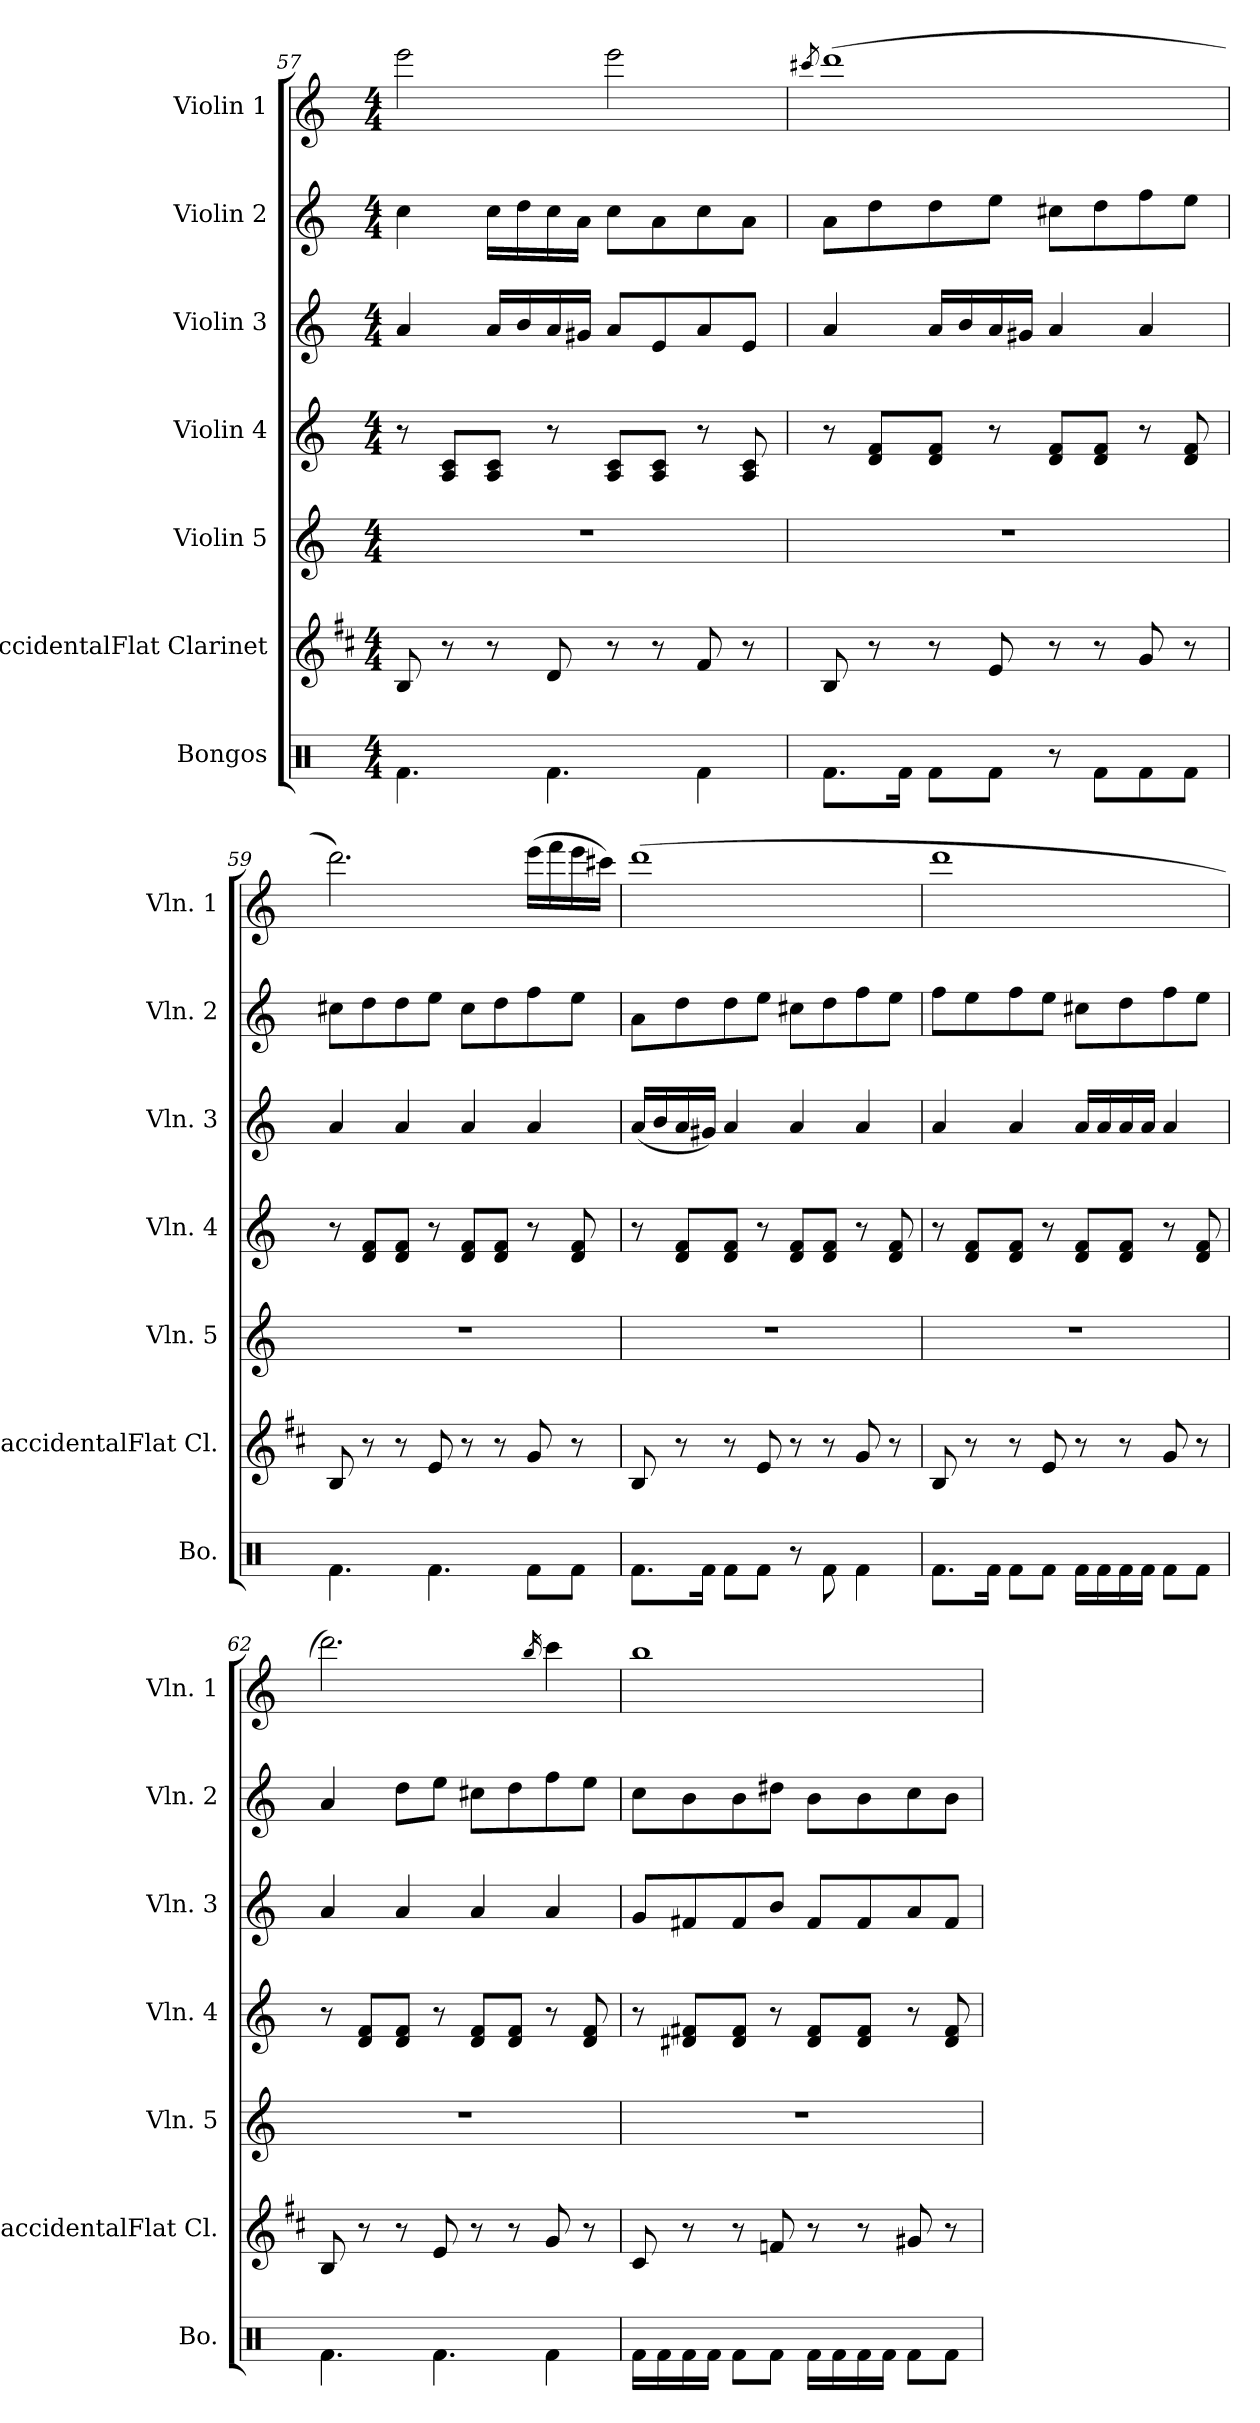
**kern	**kern	**kern	**kern	**kern	**kern	**kern
*part7	*part6	*part5	*part4	*part3	*part2	*part1
*staff7	*staff6	*staff5	*staff4	*staff3	*staff2	*staff1
*I"Bongos	*I"BaccidentalFlat Clarinet	*I"Violin 5	*I"Violin 4	*I"Violin 3	*I"Violin 2	*I"Violin 1
*I'Bo.	*I'BaccidentalFlat Cl.	*I'Vln. 5	*I'Vln. 4	*I'Vln. 3	*I'Vln. 2	*I'Vln. 1
*clefX	*clefG2	*clefG2	*clefG2	*clefG2	*clefG2	*clefG2
*	*ITrd1c2	*	*	*	*	*
*k[]	*k[]	*k[]	*k[]	*k[]	*k[]	*k[]
*M4/4	*M4/4	*M4/4	*M4/4	*M4/4	*M4/4	*M4/4
=57	=57	=57	=57	=57	=57	=57
4.Rf\	8A/	1r	8r	4a/	4cc\	2eee\
.	8r	.	8A/ 8c/L	.	.	.
.	8r	.	8A/ 8c/J	16a/LL	16cc\LL	.
.	.	.	.	16b/	16dd\	.
4.Rf\	8c/	.	8r	16a/	16cc\	.
.	.	.	.	16g#X/JJ	16a\JJ	.
.	8r	.	8A/ 8c/L	8a/L	8cc\L	2eee\
.	8r	.	8A/ 8c/J	8e/	8a\	.
4Rf\	8e/	.	8r	8a/	8cc\	.
.	8r	.	8A/ 8c/	8e/J	8a\J	.
!!LO:PB:g=z
=58	=58	=58	=58	=58	=58	=58
.	.	.	.	.	.	8qccc#X/
8.Rf\L	8A/	1r	8r	4a/	8a\L	(1ddd
.	8r	.	8d/ 8f/L	.	8dd\	.
16Rf\Jk	.	.	.	.	.	.
8Rf\L	8r	.	8d/ 8f/J	16a/LL	8dd\	.
.	.	.	.	16b/	.	.
8Rf\J	8d/	.	8r	16a/	8ee\J	.
.	.	.	.	16g#X/JJ	.	.
8r	8r	.	8d/ 8f/L	4a/	8cc#X\L	.
8Rf\L	8r	.	8d/ 8f/J	.	8dd\	.
8Rf\	8f/	.	8r	4a/	8ff\	.
8Rf\J	8r	.	8d/ 8f/	.	8ee\J	.
=59	=59	=59	=59	=59	=59	=59
4.Rf\	8A/	1r	8r	4a/	8cc#X\L	2.ddd\)
.	8r	.	8d/ 8f/L	.	8dd\	.
.	8r	.	8d/ 8f/J	4a/	8dd\	.
4.Rf\	8d/	.	8r	.	8ee\J	.
.	8r	.	8d/ 8f/L	4a/	8cc#\L	.
.	8r	.	8d/ 8f/J	.	8dd\	.
8Rf\L	8f/	.	8r	4a/	8ff\	(16eee\LL
.	.	.	.	.	.	16fff\
8Rf\J	8r	.	8d/ 8f/	.	8ee\J	16eee\
.	.	.	.	.	.	16ccc#X\JJ)
=60	=60	=60	=60	=60	=60	=60
8.Rf\L	8A/	1r	8r	(16a/LL	8a\L	(1ddd
.	.	.	.	16b/	.	.
.	8r	.	8d/ 8f/L	16a/	8dd\	.
16Rf\Jk	.	.	.	16g#X/JJ)	.	.
8Rf\L	8r	.	8d/ 8f/J	4a/	8dd\	.
8Rf\J	8d/	.	8r	.	8ee\J	.
8r	8r	.	8d/ 8f/L	4a/	8cc#X\L	.
8Rf\	8r	.	8d/ 8f/J	.	8dd\	.
4Rf\	8f/	.	8r	4a/	8ff\	.
.	8r	.	8d/ 8f/	.	8ee\J	.
=61	=61	=61	=61	=61	=61	=61
8.Rf\L	8A/	1r	8r	4a/	8ff\L	1ddd
.	8r	.	8d/ 8f/L	.	8ee\	.
16Rf\Jk	.	.	.	.	.	.
8Rf\L	8r	.	8d/ 8f/J	4a/	8ff\	.
8Rf\J	8d/	.	8r	.	8ee\J	.
16Rf\LL	8r	.	8d/ 8f/L	16a/LL	8cc#X\L	.
16Rf\	.	.	.	16a/	.	.
16Rf\	8r	.	8d/ 8f/J	16a/	8dd\	.
16Rf\JJ	.	.	.	16a/JJ	.	.
8Rf\L	8f/	.	8r	4a/	8ff\	.
8Rf\J	8r	.	8d/ 8f/	.	8ee\J	.
!!LO:LB:g=z
=62	=62	=62	=62	=62	=62	=62
4.Rf\	8A/	1r	8r	4a/	4a/	2.ddd\)
.	8r	.	8d/ 8f/L	.	.	.
.	8r	.	8d/ 8f/J	4a/	8dd\L	.
4.Rf\	8d/	.	8r	.	8ee\J	.
.	8r	.	8d/ 8f/L	4a/	8cc#X\L	.
.	8r	.	8d/ 8f/J	.	8dd\	.
.	.	.	.	.	.	16qbb/
4Rf\	8f/	.	8r	4a/	8ff\	4ccc\
.	8r	.	8d/ 8f/	.	8ee\J	.
=63	=63	=63	=63	=63	=63	=63
16Rf\LL	8B/	1r	8r	8g/L	8cc\L	1bb
16Rf\	.	.	.	.	.	.
16Rf\	8r	.	8d#X/ 8f#X/L	8f#X/	8b\	.
16Rf\JJ	.	.	.	.	.	.
8Rf\L	8r	.	8d#/ 8f#/J	8f#/	8b\	.
8Rf\J	8e-X/	.	8r	8b/J	8dd#X\J	.
16Rf\LL	8r	.	8d#/ 8f#/L	8f#/L	8b\L	.
16Rf\	.	.	.	.	.	.
16Rf\	8r	.	8d#/ 8f#/J	8f#/	8b\	.
16Rf\JJ	.	.	.	.	.	.
8Rf\L	8f#X/	.	8r	8a/	8cc\	.
8Rf\J	8r	.	8d#/ 8f#/	8f#/J	8b\J	.
=	=	=	=	=	=	=
*-	*-	*-	*-	*-	*-	*-
